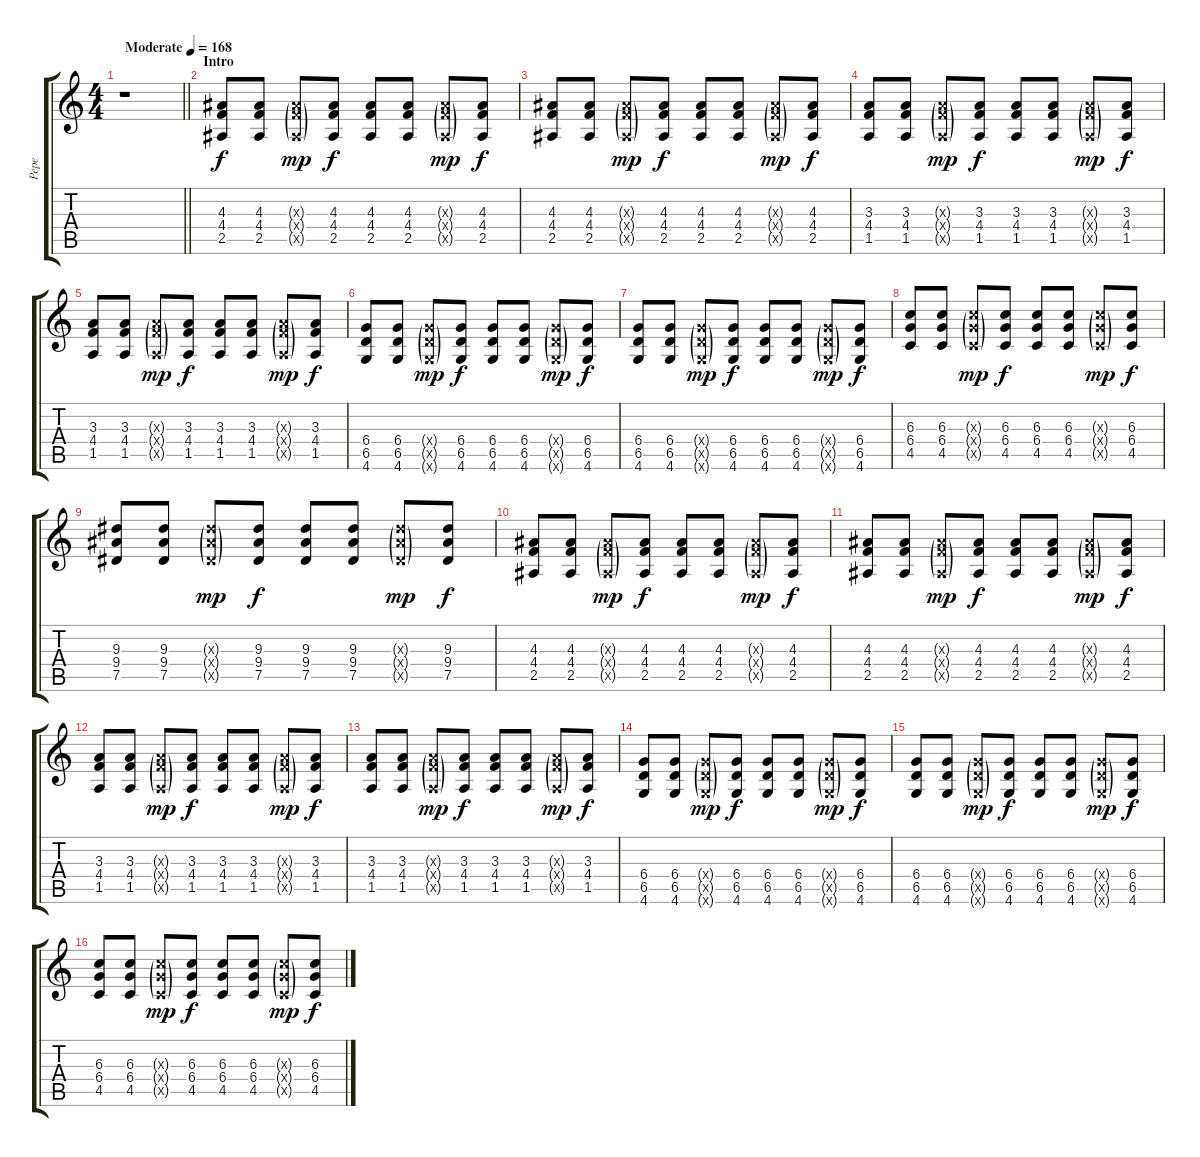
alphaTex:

\track ("Pepe" "Pepe") {instrument distortionguitar}
\staff {score tabs}
\tuning (Eb4 Bb3 Gb3 Db3 Ab2 Eb2) {hide}
\ts (4 4)
\tempo (168 "Moderate")
\clef g2
\barLineRight lightlight
\ks c
r.1{dy f instrument distortionguitar} |
\section ("" "Intro")
(4.3 4.4 2.5).8 (4.3 4.4 2.5).8 (4.3{g x} 4.4{g x} 2.5{g x}).8{dy mp} (4.3 4.4 2.5).8{dy f} (4.3 4.4 2.5).8 (4.3 4.4 2.5).8 (4.3{g x} 4.4{g x} 2.5{g x}).8{dy mp} (4.3 4.4 2.5).8{dy f} |
(4.3 4.4 2.5).8 (4.3 4.4 2.5).8 (4.3{g x} 4.4{g x} 2.5{g x}).8{dy mp} (4.3 4.4 2.5).8{dy f} (4.3 4.4 2.5).8 (4.3 4.4 2.5).8 (4.3{g x} 4.4{g x} 2.5{g x}).8{dy mp} (4.3 4.4 2.5).8{dy f} |
(3.3 4.4 1.5).8 (3.3 4.4 1.5).8 (3.3{g x} 4.4{g x} 1.5{g x}).8{dy mp} (3.3 4.4 1.5).8{dy f} (3.3 4.4 1.5).8 (3.3 4.4 1.5).8 (3.3{g x} 4.4{g x} 1.5{g x}).8{dy mp} (3.3 4.4 1.5).8{dy f} |
(3.3 4.4 1.5).8 (3.3 4.4 1.5).8 (3.3{g x} 4.4{g x} 1.5{g x}).8{dy mp} (3.3 4.4 1.5).8{dy f} (3.3 4.4 1.5).8 (3.3 4.4 1.5).8 (3.3{g x} 4.4{g x} 1.5{g x}).8{dy mp} (3.3 4.4 1.5).8{dy f} |
(6.4 6.5 4.6).8 (6.4 6.5 4.6).8 (6.4{g x} 6.5{g x} 4.6{g x}).8{dy mp} (6.4 6.5 4.6).8{dy f} (6.4 6.5 4.6).8 (6.4 6.5 4.6).8 (6.4{g x} 6.5{g x} 4.6{g x}).8{dy mp} (6.4 6.5 4.6).8{dy f} |
(6.4 6.5 4.6).8 (6.4 6.5 4.6).8 (6.4{g x} 6.5{g x} 4.6{g x}).8{dy mp} (6.4 6.5 4.6).8{dy f} (6.4 6.5 4.6).8 (6.4 6.5 4.6).8 (6.4{g x} 6.5{g x} 4.6{g x}).8{dy mp} (6.4 6.5 4.6).8{dy f} |
(6.3 6.4 4.5).8 (6.3 6.4 4.5).8 (6.3{g x} 6.4{g x} 4.5{g x}).8{dy mp} (6.3 6.4 4.5).8{dy f} (6.3 6.4 4.5).8 (6.3 6.4 4.5).8 (6.3{g x} 6.4{g x} 4.5{g x}).8{dy mp} (6.3 6.4 4.5).8{dy f} |
(9.3 9.4 7.5).8 (9.3 9.4 7.5).8 (9.3{g x} 9.4{g x} 7.5{g x}).8{dy mp} (9.3 9.4 7.5).8{dy f} (9.3 9.4 7.5).8 (9.3 9.4 7.5).8 (9.3{g x} 9.4{g x} 7.5{g x}).8{dy mp} (9.3 9.4 7.5).8{dy f} |
(4.3 4.4 2.5).8 (4.3 4.4 2.5).8 (4.3{g x} 4.4{g x} 2.5{g x}).8{dy mp} (4.3 4.4 2.5).8{dy f} (4.3 4.4 2.5).8 (4.3 4.4 2.5).8 (4.3{g x} 4.4{g x} 2.5{g x}).8{dy mp} (4.3 4.4 2.5).8{dy f} |
(4.3 4.4 2.5).8 (4.3 4.4 2.5).8 (4.3{g x} 4.4{g x} 2.5{g x}).8{dy mp} (4.3 4.4 2.5).8{dy f} (4.3 4.4 2.5).8 (4.3 4.4 2.5).8 (4.3{g x} 4.4{g x} 2.5{g x}).8{dy mp} (4.3 4.4 2.5).8{dy f} |
(3.3 4.4 1.5).8 (3.3 4.4 1.5).8 (3.3{g x} 4.4{g x} 1.5{g x}).8{dy mp} (3.3 4.4 1.5).8{dy f} (3.3 4.4 1.5).8 (3.3 4.4 1.5).8 (3.3{g x} 4.4{g x} 1.5{g x}).8{dy mp} (3.3 4.4 1.5).8{dy f} |
(3.3 4.4 1.5).8 (3.3 4.4 1.5).8 (3.3{g x} 4.4{g x} 1.5{g x}).8{dy mp} (3.3 4.4 1.5).8{dy f} (3.3 4.4 1.5).8 (3.3 4.4 1.5).8 (3.3{g x} 4.4{g x} 1.5{g x}).8{dy mp} (3.3 4.4 1.5).8{dy f} |
(6.4 6.5 4.6).8 (6.4 6.5 4.6).8 (6.4{g x} 6.5{g x} 4.6{g x}).8{dy mp} (6.4 6.5 4.6).8{dy f} (6.4 6.5 4.6).8 (6.4 6.5 4.6).8 (6.4{g x} 6.5{g x} 4.6{g x}).8{dy mp} (6.4 6.5 4.6).8{dy f} |
(6.4 6.5 4.6).8 (6.4 6.5 4.6).8 (6.4{g x} 6.5{g x} 4.6{g x}).8{dy mp} (6.4 6.5 4.6).8{dy f} (6.4 6.5 4.6).8 (6.4 6.5 4.6).8 (6.4{g x} 6.5{g x} 4.6{g x}).8{dy mp} (6.4 6.5 4.6).8{dy f} |
(6.3 6.4 4.5).8 (6.3 6.4 4.5).8 (6.3{g x} 6.4{g x} 4.5{g x}).8{dy mp} (6.3 6.4 4.5).8{dy f} (6.3 6.4 4.5).8 (6.3 6.4 4.5).8 (6.3{g x} 6.4{g x} 4.5{g x}).8{dy mp} (6.3 6.4 4.5).8{dy f}
